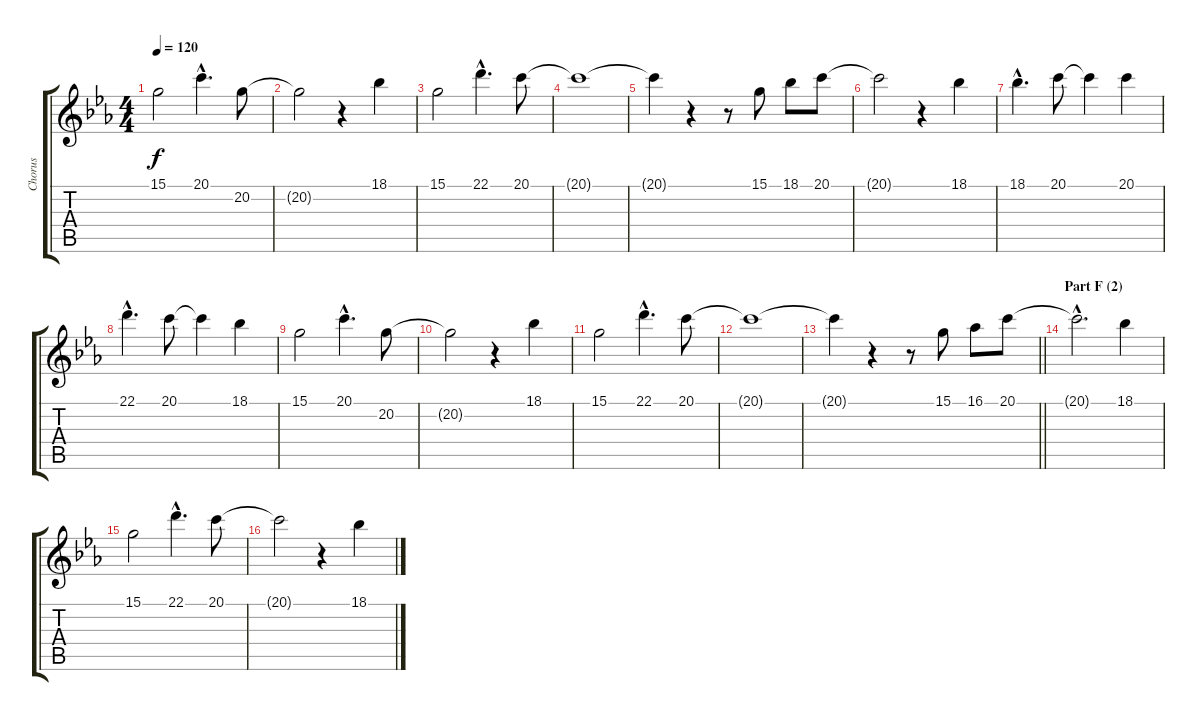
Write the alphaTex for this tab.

\track ("Chorus" "Chorus") {instrument trumpet}
\staff {score tabs}
\tuning (E4 B3 G3 D3 A2 E2) {hide}
\ts (4 4)
\tempo 120
\clef g2
\ks eb
15.1.2{dy f} 20.1{hac}.4{d} 20.2.8 |
20.2{t}.2 r.4 18.1.4 |
15.1.2 22.1{hac}.4{d} 20.1.8 |
20.1{t}.1 |
20.1{t}.4 r.4 r.8 15.1.8 18.1.8 20.1.8 |
20.1{t}.2 r.4 18.1.4 |
18.1{hac}.4{d} 20.1.8 20.1{t}.4 20.1.4 |
22.1{hac}.4{d} 20.1.8 20.1{t}.4 18.1.4 |
15.1.2 20.1{hac}.4{d} 20.2.8 |
20.2{t}.2 r.4 18.1.4 |
15.1.2 22.1{hac}.4{d} 20.1.8 |
20.1{t}.1 |
\barLineRight lightlight
20.1{t}.4 r.4 r.8 15.1.8 16.1.8 20.1.8 |
\section ("" "Part F (2)")
20.1{hac t}.2{d} 18.1.4 |
15.1.2 22.1{hac}.4{d} 20.1.8 |
20.1{t}.2 r.4 18.1.4
